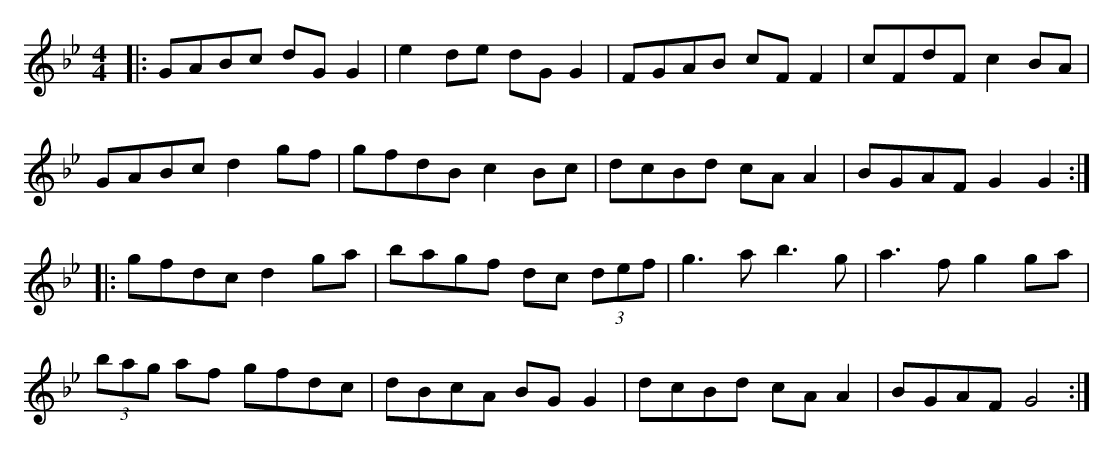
X:1
M:4/4
K:Gmin
|:GABc dG G2|e2 de dG G2|FGAB cF F2|cFdF c2 BA|
GABc d2 gf|gfdB c2 Bc|dcBd cA A2|BGAF G2 G2:|
|:gfdc d2 ga|bagf dc (3def|g3a b3g|a3f g2 ga|
(3bag af gfdc|dBcA BG G2|dcBd cA A2|BGAF G4:|
